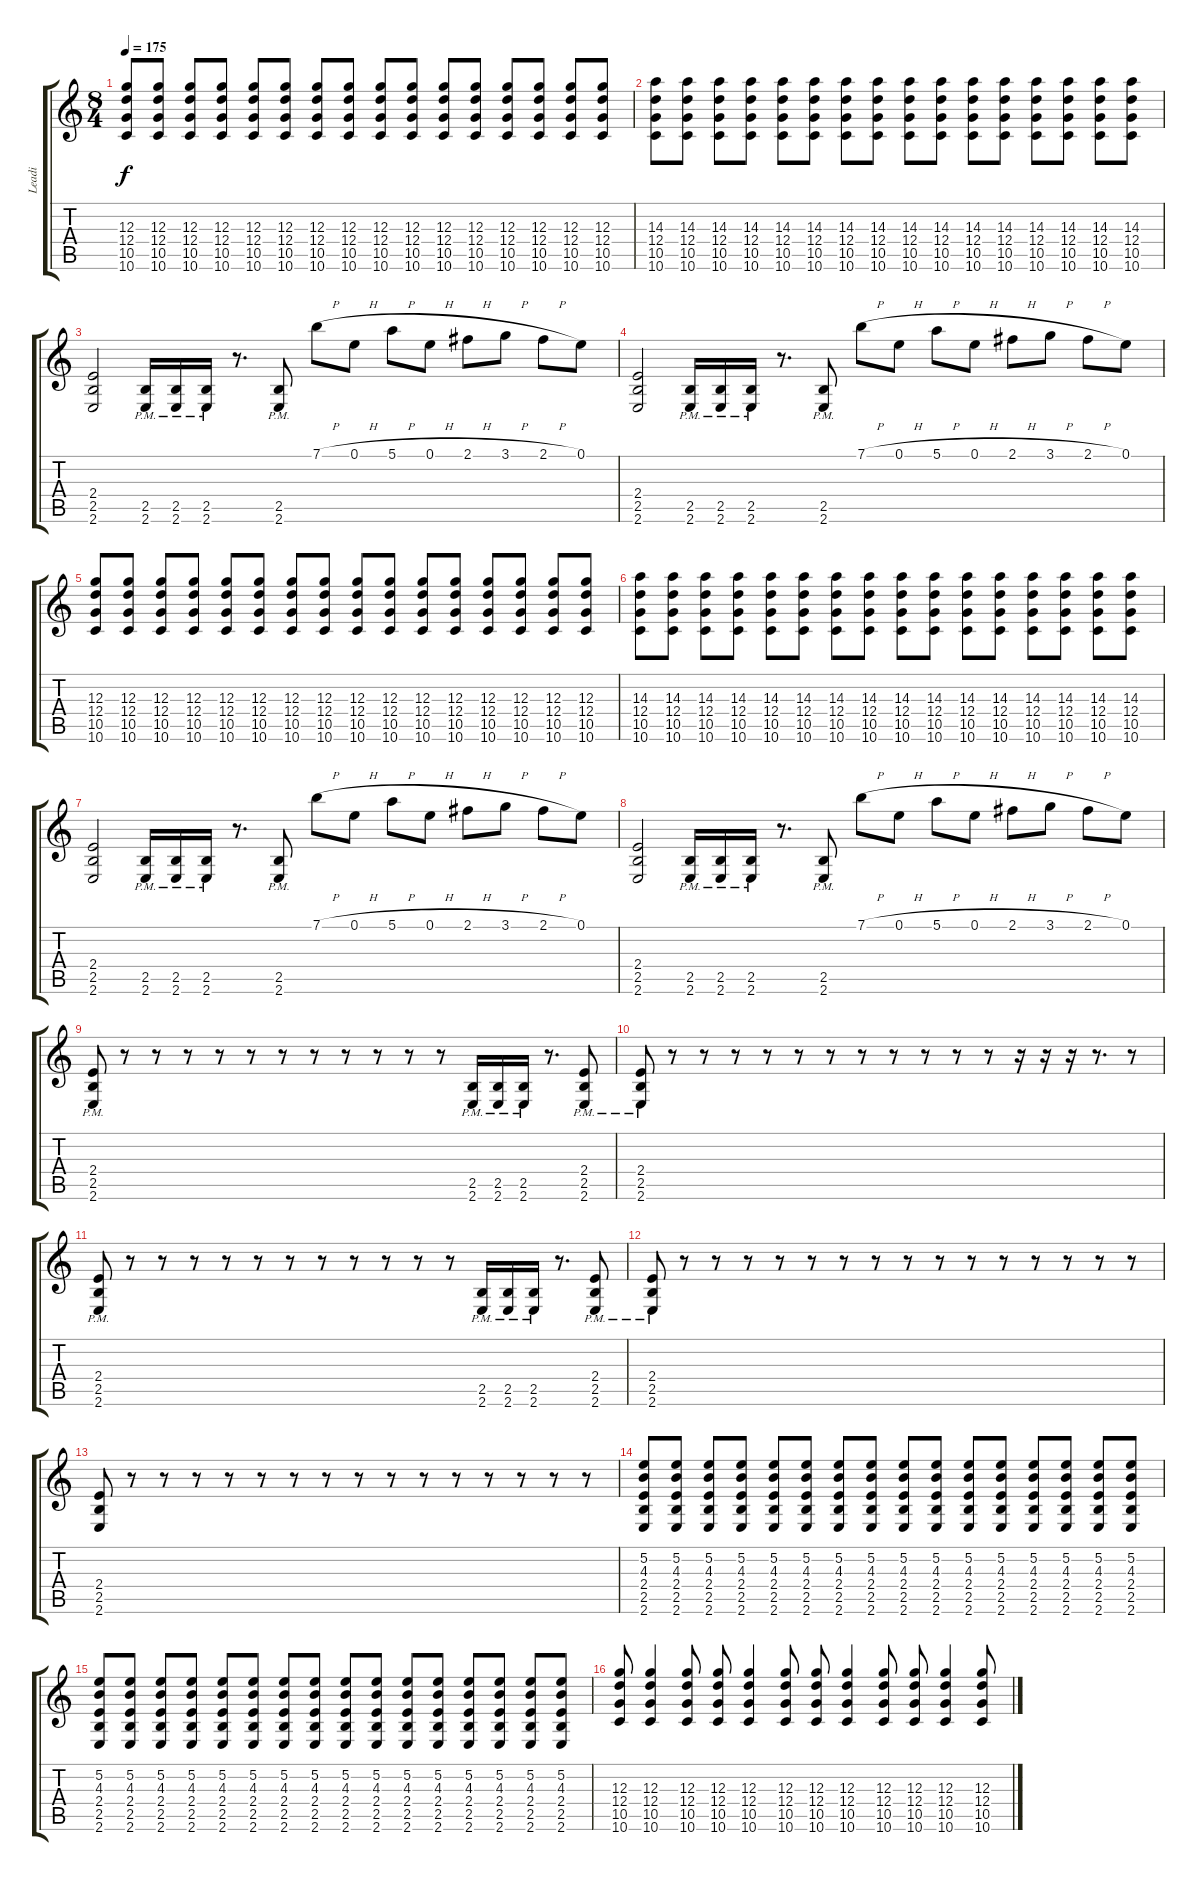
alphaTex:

\track ("Leadi" "Leadi") {instrument distortionguitar}
\staff {score tabs}
\tuning (E4 B3 G3 D3 A2 D2) {hide}
\ts (8 4)
\tempo 175
\clef g2
\ks c
(12.3 12.4 10.5 10.6).8{dy f instrument distortionguitar} (12.3 12.4 10.5 10.6).8 (12.3 12.4 10.5 10.6).8 (12.3 12.4 10.5 10.6).8 (12.3 12.4 10.5 10.6).8 (12.3 12.4 10.5 10.6).8 (12.3 12.4 10.5 10.6).8 (12.3 12.4 10.5 10.6).8 (12.3 12.4 10.5 10.6).8 (12.3 12.4 10.5 10.6).8 (12.3 12.4 10.5 10.6).8 (12.3 12.4 10.5 10.6).8 (12.3 12.4 10.5 10.6).8 (12.3 12.4 10.5 10.6).8 (12.3 12.4 10.5 10.6).8 (12.3 12.4 10.5 10.6).8 |
(14.3 12.4 10.5 10.6).8 (14.3 12.4 10.5 10.6).8 (14.3 12.4 10.5 10.6).8 (14.3 12.4 10.5 10.6).8 (14.3 12.4 10.5 10.6).8 (14.3 12.4 10.5 10.6).8 (14.3 12.4 10.5 10.6).8 (14.3 12.4 10.5 10.6).8 (14.3 12.4 10.5 10.6).8 (14.3 12.4 10.5 10.6).8 (14.3 12.4 10.5 10.6).8 (14.3 12.4 10.5 10.6).8 (14.3 12.4 10.5 10.6).8 (14.3 12.4 10.5 10.6).8 (14.3 12.4 10.5 10.6).8 (14.3 12.4 10.5 10.6).8 |
(2.4 2.5 2.6).2 (2.5{pm} 2.6{pm}).16 (2.5{pm} 2.6{pm}).16 (2.5{pm} 2.6{pm}).16 r.8{d} (2.5{pm} 2.6{pm}).8 7.1{h}.8 0.1{h}.8 5.1{h}.8 0.1{h}.8 2.1{h}.8 3.1{h}.8 2.1{h}.8 0.1.8 |
(2.4 2.5 2.6).2 (2.5{pm} 2.6{pm}).16 (2.5{pm} 2.6{pm}).16 (2.5{pm} 2.6{pm}).16 r.8{d} (2.5{pm} 2.6{pm}).8 7.1{h}.8 0.1{h}.8 5.1{h}.8 0.1{h}.8 2.1{h}.8 3.1{h}.8 2.1{h}.8 0.1.8 |
(12.3 12.4 10.5 10.6).8 (12.3 12.4 10.5 10.6).8 (12.3 12.4 10.5 10.6).8 (12.3 12.4 10.5 10.6).8 (12.3 12.4 10.5 10.6).8 (12.3 12.4 10.5 10.6).8 (12.3 12.4 10.5 10.6).8 (12.3 12.4 10.5 10.6).8 (12.3 12.4 10.5 10.6).8 (12.3 12.4 10.5 10.6).8 (12.3 12.4 10.5 10.6).8 (12.3 12.4 10.5 10.6).8 (12.3 12.4 10.5 10.6).8 (12.3 12.4 10.5 10.6).8 (12.3 12.4 10.5 10.6).8 (12.3 12.4 10.5 10.6).8 |
(14.3 12.4 10.5 10.6).8 (14.3 12.4 10.5 10.6).8 (14.3 12.4 10.5 10.6).8 (14.3 12.4 10.5 10.6).8 (14.3 12.4 10.5 10.6).8 (14.3 12.4 10.5 10.6).8 (14.3 12.4 10.5 10.6).8 (14.3 12.4 10.5 10.6).8 (14.3 12.4 10.5 10.6).8 (14.3 12.4 10.5 10.6).8 (14.3 12.4 10.5 10.6).8 (14.3 12.4 10.5 10.6).8 (14.3 12.4 10.5 10.6).8 (14.3 12.4 10.5 10.6).8 (14.3 12.4 10.5 10.6).8 (14.3 12.4 10.5 10.6).8 |
(2.4 2.5 2.6).2 (2.5{pm} 2.6{pm}).16 (2.5{pm} 2.6{pm}).16 (2.5{pm} 2.6{pm}).16 r.8{d} (2.5{pm} 2.6{pm}).8 7.1{h}.8 0.1{h}.8 5.1{h}.8 0.1{h}.8 2.1{h}.8 3.1{h}.8 2.1{h}.8 0.1.8 |
(2.4 2.5 2.6).2 (2.5{pm} 2.6{pm}).16 (2.5{pm} 2.6{pm}).16 (2.5{pm} 2.6{pm}).16 r.8{d} (2.5{pm} 2.6{pm}).8 7.1{h}.8 0.1{h}.8 5.1{h}.8 0.1{h}.8 2.1{h}.8 3.1{h}.8 2.1{h}.8 0.1.8 |
(2.4{pm} 2.5{pm} 2.6{pm}).8 r.8 r.8 r.8 r.8 r.8 r.8 r.8 r.8 r.8 r.8 r.8 (2.5{pm} 2.6{pm}).16 (2.5{pm} 2.6{pm}).16 (2.5{pm} 2.6{pm}).16 r.8{d} (2.4{pm} 2.5{pm} 2.6{pm}).8 |
(2.4{pm} 2.5{pm} 2.6{pm}).8 r.8 r.8 r.8 r.8 r.8 r.8 r.8 r.8 r.8 r.8 r.8 r.16 r.16 r.16 r.8{d} r.8 |
(2.4{pm} 2.5{pm} 2.6{pm}).8 r.8 r.8 r.8 r.8 r.8 r.8 r.8 r.8 r.8 r.8 r.8 (2.5{pm} 2.6{pm}).16 (2.5{pm} 2.6{pm}).16 (2.5{pm} 2.6{pm}).16 r.8{d} (2.4{pm} 2.5{pm} 2.6{pm}).8 |
(2.4{pm} 2.5{pm} 2.6{pm}).8 r.8 r.8 r.8 r.8 r.8 r.8 r.8 r.8 r.8 r.8 r.8 r.8 r.8 r.8 r.8 |
(2.4 2.5 2.6).8 r.8 r.8 r.8 r.8 r.8 r.8 r.8 r.8 r.8 r.8 r.8 r.8 r.8 r.8 r.8 |
(5.2 4.3 2.4 2.5 2.6).8 (5.2 4.3 2.4 2.5 2.6).8 (5.2 4.3 2.4 2.5 2.6).8 (5.2 4.3 2.4 2.5 2.6).8 (5.2 4.3 2.4 2.5 2.6).8 (5.2 4.3 2.4 2.5 2.6).8 (5.2 4.3 2.4 2.5 2.6).8 (5.2 4.3 2.4 2.5 2.6).8 (5.2 4.3 2.4 2.5 2.6).8 (5.2 4.3 2.4 2.5 2.6).8 (5.2 4.3 2.4 2.5 2.6).8 (5.2 4.3 2.4 2.5 2.6).8 (5.2 4.3 2.4 2.5 2.6).8 (5.2 4.3 2.4 2.5 2.6).8 (5.2 4.3 2.4 2.5 2.6).8 (5.2 4.3 2.4 2.5 2.6).8 |
(5.2 4.3 2.4 2.5 2.6).8 (5.2 4.3 2.4 2.5 2.6).8 (5.2 4.3 2.4 2.5 2.6).8 (5.2 4.3 2.4 2.5 2.6).8 (5.2 4.3 2.4 2.5 2.6).8 (5.2 4.3 2.4 2.5 2.6).8 (5.2 4.3 2.4 2.5 2.6).8 (5.2 4.3 2.4 2.5 2.6).8 (5.2 4.3 2.4 2.5 2.6).8 (5.2 4.3 2.4 2.5 2.6).8 (5.2 4.3 2.4 2.5 2.6).8 (5.2 4.3 2.4 2.5 2.6).8 (5.2 4.3 2.4 2.5 2.6).8 (5.2 4.3 2.4 2.5 2.6).8 (5.2 4.3 2.4 2.5 2.6).8 (5.2 4.3 2.4 2.5 2.6).8 |
(12.3 12.4 10.5 10.6).8 (12.3 12.4 10.5 10.6).4 (12.3 12.4 10.5 10.6).8 (12.3 12.4 10.5 10.6).8 (12.3 12.4 10.5 10.6).4 (12.3 12.4 10.5 10.6).8 (12.3 12.4 10.5 10.6).8 (12.3 12.4 10.5 10.6).4 (12.3 12.4 10.5 10.6).8 (12.3 12.4 10.5 10.6).8 (12.3 12.4 10.5 10.6).4 (12.3 12.4 10.5 10.6).8
